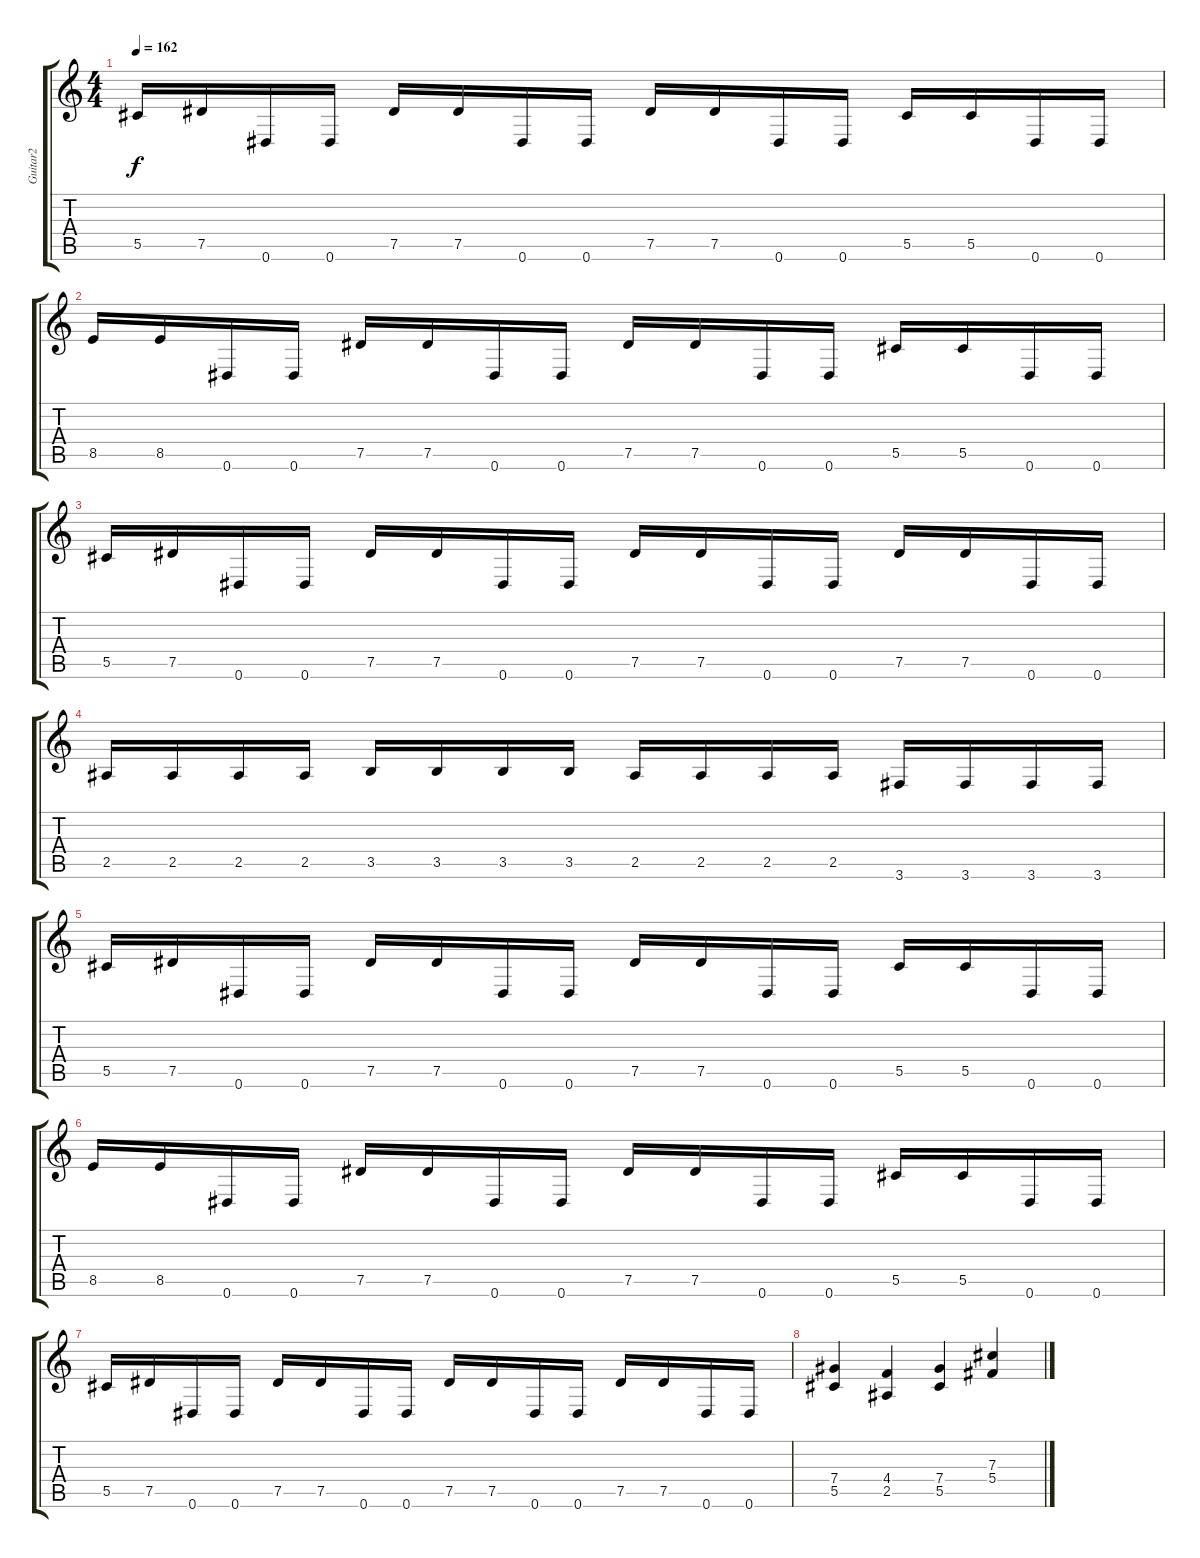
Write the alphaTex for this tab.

\track ("Guitar2" "Guitar2") {instrument distortionguitar}
\staff {score tabs}
\tuning (Eb4 Bb3 Gb3 Db3 Ab2 Eb2) {hide}
\ts (4 4)
\tempo 162
\clef g2
\ks c
5.5.16{dy f} 7.5.16 0.6.16 0.6.16 7.5.16 7.5.16 0.6.16 0.6.16 7.5.16 7.5.16 0.6.16 0.6.16 5.5.16 5.5.16 0.6.16 0.6.16 |
8.5.16 8.5.16 0.6.16 0.6.16 7.5.16 7.5.16 0.6.16 0.6.16 7.5.16 7.5.16 0.6.16 0.6.16 5.5.16 5.5.16 0.6.16 0.6.16 |
5.5.16 7.5.16 0.6.16 0.6.16 7.5.16 7.5.16 0.6.16 0.6.16 7.5.16 7.5.16 0.6.16 0.6.16 7.5.16 7.5.16 0.6.16 0.6.16 |
2.5.16 2.5.16 2.5.16 2.5.16 3.5.16 3.5.16 3.5.16 3.5.16 2.5.16 2.5.16 2.5.16 2.5.16 3.6.16 3.6.16 3.6.16 3.6.16 |
5.5.16 7.5.16 0.6.16 0.6.16 7.5.16 7.5.16 0.6.16 0.6.16 7.5.16 7.5.16 0.6.16 0.6.16 5.5.16 5.5.16 0.6.16 0.6.16 |
8.5.16 8.5.16 0.6.16 0.6.16 7.5.16 7.5.16 0.6.16 0.6.16 7.5.16 7.5.16 0.6.16 0.6.16 5.5.16 5.5.16 0.6.16 0.6.16 |
5.5.16 7.5.16 0.6.16 0.6.16 7.5.16 7.5.16 0.6.16 0.6.16 7.5.16 7.5.16 0.6.16 0.6.16 7.5.16 7.5.16 0.6.16 0.6.16 |
(7.4 5.5).4 (4.4 2.5).4 (7.4 5.5).4 (7.3 5.4).4
